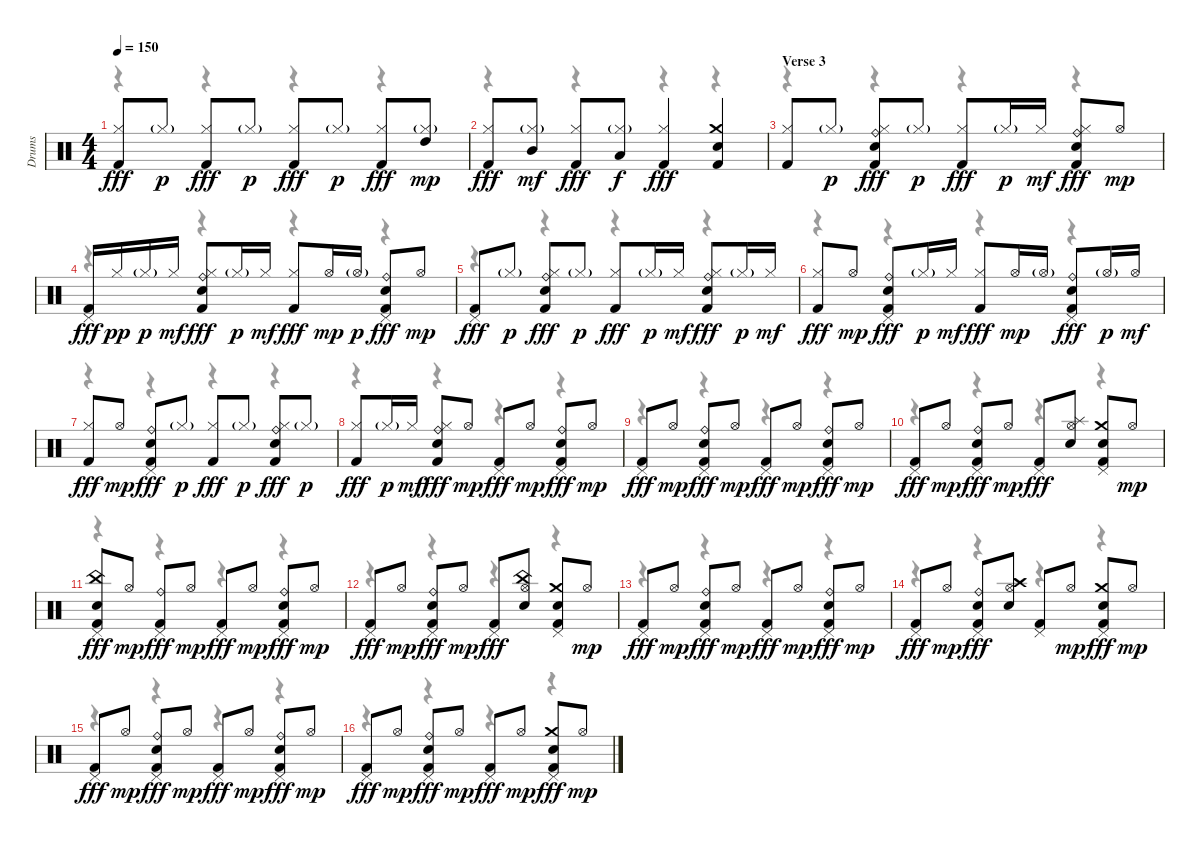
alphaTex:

\track ("Drums" "Drums") {instrument percussion}
\staff {score}
\articulation defaults
\voice
\ts (4 4)
\tempo 150
\clef neutral
\ks c
("Kick (hit) 2" "Hi-Hat (closed)").8{dy fff} "Hi-Hat (closed)"{g}.8{dy p} ("Kick (hit) 2" "Hi-Hat (closed)").8{dy fff} "Hi-Hat (closed)"{g}.8{dy p} ("Kick (hit) 2" "Hi-Hat (closed)").8{dy fff} "Hi-Hat (closed)"{g}.8{dy p} ("Kick (hit) 2" "Hi-Hat (closed)").8{dy fff} ("Hi-Hat (closed)"{g} "High Tom (hit)").8{dy mp} |
("Kick (hit) 2" "Hi-Hat (closed)").8{dy fff} ("Hi-Hat (closed)"{g} "Mid Tom (hit)").8{dy mf} ("Kick (hit) 2" "Hi-Hat (closed)").8{dy fff} ("Hi-Hat (closed)"{g} "Low Tom (hit)").8{dy f} ("Kick (hit) 2" "Hi-Hat (closed)").4{dy fff} ("Kick (hit) 2" "Snare (hit) 2" "Crash medium (hit)").4 |
\section ("" "Verse 3")
("Kick (hit) 2" "Hi-Hat (closed)").8 "Hi-Hat (closed)"{g}.8{dy p} ("Kick (hit) 2" "Snare (hit) 2" "Hi-Hat (closed)" "Ride (bell)").8{dy fff} "Hi-Hat (closed)"{g}.8{dy p} ("Kick (hit) 2" "Hi-Hat (closed)").8{dy fff} "Hi-Hat (closed)"{g}.16{dy p} "Hi-Hat (closed)".16{dy mf} ("Kick (hit) 2" "Snare (hit) 2" "Hi-Hat (closed)" "Ride (bell)").8{dy fff} "Hi-Hat (open)".8{dy mp} |
("Kick (hit) 2" "Pedal Hi-Hat (hit)").16{dy fff} "Hi-Hat (closed)".16{dy pp} "Hi-Hat (closed)"{g}.16{dy p} "Hi-Hat (closed)".16{dy mf} ("Kick (hit) 2" "Snare (hit) 2" "Hi-Hat (closed)" "Ride (bell)").8{dy fff} "Hi-Hat (closed)"{g}.16{dy p} "Hi-Hat (closed)".16{dy mf} ("Kick (hit) 2" "Hi-Hat (closed)").8{dy fff} "Hi-Hat (open)".16{dy mp} "Hi-Hat (open)"{g}.16{dy p} ("Kick (hit) 2" "Snare (hit) 2" "Pedal Hi-Hat (hit)" "Ride (bell)").8{dy fff} "Hi-Hat (open)".8{dy mp} |
("Kick (hit) 2" "Pedal Hi-Hat (hit)").8{dy fff} "Hi-Hat (closed)"{g}.8{dy p} ("Kick (hit) 2" "Snare (hit) 2" "Hi-Hat (closed)" "Ride (bell)").8{dy fff} "Hi-Hat (closed)"{g}.8{dy p} ("Kick (hit) 2" "Hi-Hat (closed)").8{dy fff} "Hi-Hat (closed)"{g}.16{dy p} "Hi-Hat (closed)".16{dy mf} ("Kick (hit) 2" "Snare (hit) 2" "Hi-Hat (closed)" "Ride (bell)").8{dy fff} "Hi-Hat (closed)"{g}.16{dy p} "Hi-Hat (closed)".16{dy mf} |
("Kick (hit) 2" "Hi-Hat (closed)").8{dy fff} "Hi-Hat (open)".8{dy mp} ("Kick (hit) 2" "Snare (hit) 2" "Pedal Hi-Hat (hit)" "Ride (bell)").8{dy fff} "Hi-Hat (closed)"{g}.16{dy p} "Hi-Hat (closed)".16{dy mf} ("Kick (hit) 2" "Hi-Hat (closed)").8{dy fff} "Hi-Hat (open)".16{dy mp} "Hi-Hat (open)"{g}.16 ("Kick (hit) 2" "Snare (hit) 2" "Pedal Hi-Hat (hit)" "Ride (bell)").8{dy fff} "Hi-Hat (open)"{g}.16{dy p} "Hi-Hat (open)".16{dy mf} |
("Kick (hit) 2" "Hi-Hat (closed)").8{dy fff} "Hi-Hat (open)".8{dy mp} ("Kick (hit) 2" "Snare (hit) 2" "Pedal Hi-Hat (hit)" "Ride (bell)").8{dy fff} "Hi-Hat (closed)"{g}.8{dy p} ("Kick (hit) 2" "Hi-Hat (closed)").8{dy fff} "Hi-Hat (closed)"{g}.8{dy p} ("Kick (hit) 2" "Snare (hit) 2" "Hi-Hat (closed)" "Ride (bell)").8{dy fff} "Hi-Hat (closed)"{g}.8{dy p} |
("Kick (hit) 2" "Hi-Hat (closed)").8{dy fff} "Hi-Hat (closed)"{g}.16{dy p} "Hi-Hat (closed)".16{dy mf} ("Kick (hit) 2" "Snare (hit) 2" "Hi-Hat (closed)" "Ride (bell)").8{dy fff} "Hi-Hat (open)".8{dy mp} ("Kick (hit) 2" "Pedal Hi-Hat (hit)").8{dy fff} "Hi-Hat (open)".8{dy mp} ("Kick (hit) 2" "Snare (hit) 2" "Pedal Hi-Hat (hit)" "Ride (bell)").8{dy fff} "Hi-Hat (open)".8{dy mp} |
("Kick (hit) 2" "Pedal Hi-Hat (hit)").8{dy fff} "Hi-Hat (open)".8{dy mp} ("Kick (hit) 2" "Snare (hit) 2" "Pedal Hi-Hat (hit)" "Ride (bell)").8{dy fff} "Hi-Hat (open)".8{dy mp} ("Kick (hit) 2" "Pedal Hi-Hat (hit)").8{dy fff} "Hi-Hat (open)".8{dy mp} ("Kick (hit) 2" "Snare (hit) 2" "Pedal Hi-Hat (hit)" "Ride (bell)").8{dy fff} "Hi-Hat (open)".8{dy mp} |
("Kick (hit) 2" "Pedal Hi-Hat (hit)").8{dy fff} "Hi-Hat (open)".8{dy mp} ("Kick (hit) 2" "Snare (hit) 2" "Pedal Hi-Hat (hit)" "Ride (bell)").8{dy fff} "Hi-Hat (open)".8{dy mp} ("Kick (hit) 2" "Pedal Hi-Hat (hit)").8{dy fff} ("Snare (hit) 2" "Hi-Hat (open)" "Splash (hit)").8 ("Kick (hit) 2" "Snare (hit) 2" "Pedal Hi-Hat (hit)" "Crash medium (hit)").8 "Hi-Hat (open)".8{dy mp} |
("Kick (hit) 2" "Snare (hit) 2" "Pedal Hi-Hat (hit)" "China (hit)").8{dy fff} "Hi-Hat (open)".8{dy mp} ("Kick (hit) 2" "Pedal Hi-Hat (hit)" "Ride (bell)").8{dy fff} "Hi-Hat (open)".8{dy mp} ("Kick (hit) 2" "Pedal Hi-Hat (hit)").8{dy fff} "Hi-Hat (open)".8{dy mp} ("Kick (hit) 2" "Snare (hit) 2" "Pedal Hi-Hat (hit)" "Ride (bell)").8{dy fff} "Hi-Hat (open)".8{dy mp} |
("Kick (hit) 2" "Pedal Hi-Hat (hit)").8{dy fff} "Hi-Hat (open)".8{dy mp} ("Kick (hit) 2" "Snare (hit) 2" "Pedal Hi-Hat (hit)" "Ride (bell)").8{dy fff} "Hi-Hat (open)".8{dy mp} ("Kick (hit) 2" "Pedal Hi-Hat (hit)").8{dy fff} ("Snare (hit) 2" "Hi-Hat (open)" "China (hit)").8 ("Kick (hit) 2" "Snare (hit) 2" "Pedal Hi-Hat (hit)" "Crash medium (hit)").8 "Hi-Hat (open)".8{dy mp} |
("Kick (hit) 2" "Pedal Hi-Hat (hit)").8{dy fff} "Hi-Hat (open)".8{dy mp} ("Kick (hit) 2" "Snare (hit) 2" "Pedal Hi-Hat (hit)" "Ride (bell)").8{dy fff} "Hi-Hat (open)".8{dy mp} ("Kick (hit) 2" "Pedal Hi-Hat (hit)").8{dy fff} "Hi-Hat (open)".8{dy mp} ("Kick (hit) 2" "Snare (hit) 2" "Pedal Hi-Hat (hit)" "Ride (bell)").8{dy fff} "Hi-Hat (open)".8{dy mp} |
("Kick (hit) 2" "Pedal Hi-Hat (hit)").8{dy fff} "Hi-Hat (open)".8{dy mp} ("Kick (hit) 2" "Snare (hit) 2" "Pedal Hi-Hat (hit)" "Ride (bell)").8{dy fff} ("Snare (hit) 2" "Hi-Hat (open)" "Crash high (hit)").8 ("Kick (hit) 2" "Pedal Hi-Hat (hit)").8 "Hi-Hat (open)".8{dy mp} ("Kick (hit) 2" "Snare (hit) 2" "Pedal Hi-Hat (hit)" "Crash medium (hit)").8{dy fff} "Hi-Hat (open)".8{dy mp} |
("Kick (hit) 2" "Pedal Hi-Hat (hit)").8{dy fff} "Hi-Hat (open)".8{dy mp} ("Kick (hit) 2" "Snare (hit) 2" "Pedal Hi-Hat (hit)" "Ride (bell)").8{dy fff} "Hi-Hat (open)".8{dy mp} ("Kick (hit) 2" "Pedal Hi-Hat (hit)").8{dy fff} "Hi-Hat (open)".8{dy mp} ("Kick (hit) 2" "Snare (hit) 2" "Pedal Hi-Hat (hit)" "Ride (bell)").8{dy fff} "Hi-Hat (open)".8{dy mp} |
("Kick (hit) 2" "Pedal Hi-Hat (hit)").8{dy fff} "Hi-Hat (open)".8{dy mp} ("Kick (hit) 2" "Snare (hit) 2" "Pedal Hi-Hat (hit)" "Ride (bell)").8{dy fff} "Hi-Hat (open)".8{dy mp} ("Kick (hit) 2" "Pedal Hi-Hat (hit)").8{dy fff} "Hi-Hat (open)".8{dy mp} ("Kick (hit) 2" "Snare (hit) 2" "Pedal Hi-Hat (hit)" "Crash medium (hit)").8{dy fff} "Hi-Hat (open)".8{dy mp}
\voice
\clef neutral
\ottava regular
\simile none
\ks c
r.4{dy f} r.4 r.4 r.4 |
r.4 r.4 r.4 r.4 |
r.4 r.4 r.4 r.4 |
r.4 r.4 r.4 r.4 |
r.4 r.4 r.4 r.4 |
r.4 r.4 r.4 r.4 |
r.4 r.4 r.4 r.4 |
r.4 r.4 r.4 r.4 |
r.4 r.4 r.4 r.4 |
r.4 r.4 r.4 r.4 |
r.4 r.4 r.4 r.4 |
r.4 r.4 r.4 r.4 |
r.4 r.4 r.4 r.4 |
r.4 r.4 r.4 r.4 |
r.4 r.4 r.4 r.4 |
r.4 r.4 r.4 r.4
